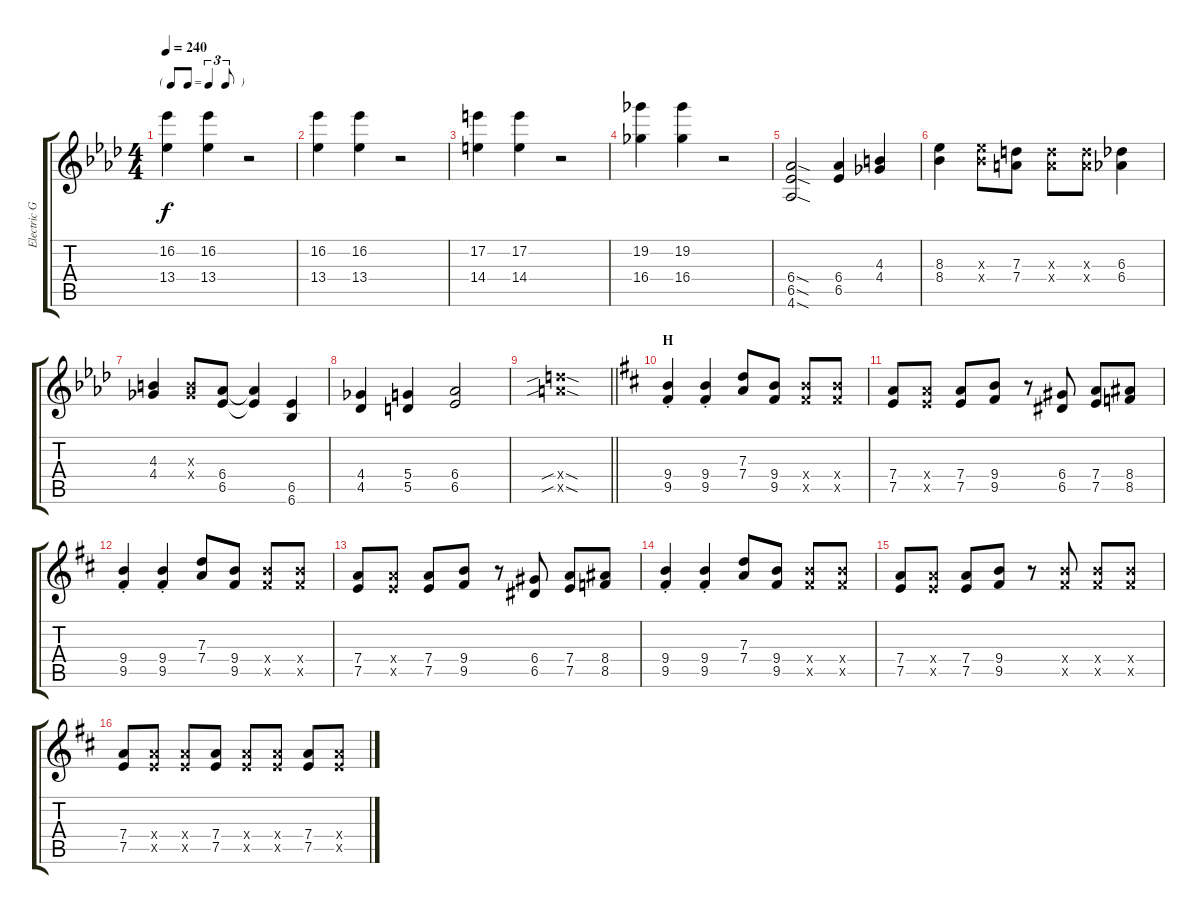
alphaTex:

\track ("Electric Guitar II" "Electric G") {instrument distortionguitar}
\staff {score tabs}
\tuning (E4 B3 G3 D3 A2 E2) {hide}
\ts (4 4)
\tf triplet8th
\tempo 240
\clef g2
\ks ab
(16.2 13.4).4{dy f} (16.2 13.4).4 r.2 |
(16.2 13.4).4 (16.2 13.4).4 r.2 |
(17.2 14.4).4 (17.2 14.4).4 r.2 |
(19.2 16.4).4 (19.2 16.4).4 r.2 |
(6.4{sod} 6.5{sod} 4.6{sod}).2 (6.4 6.5).4 (4.3 4.4).4 |
(8.3 8.4).4 (8.3{x} 8.4{x}).8 (7.3 7.4).8 (7.3{x} 7.4{x}).8 (7.3{x} 7.4{x}).8 (6.3 6.4).4 |
(4.3 4.4).4 (4.3{x} 4.4{x}).8 (6.4 6.5).8 (6.4{t} 6.5{t}).4 (6.5 6.6).4 |
(4.4 4.5).4 (5.4 5.5).4 (6.4 6.5).2 |
\barLineRight lightlight
(12.4{sib sod x} 12.5{sib sod x}).1 |
\section ("" "H")
\ks d
(9.4{st} 9.5{st}).4 (9.4{st} 9.5{st}).4 (7.3 7.4).8 (9.4 9.5).8 (9.4{x} 9.5{x}).8 (9.4{x} 9.5{x}).8 |
(7.4 7.5).8 (7.4{x} 7.5{x}).8 (7.4 7.5).8 (9.4 9.5).8 r.8 (6.4 6.5).8 (7.4 7.5).8 (8.4 8.5).8 |
(9.4{st} 9.5{st}).4 (9.4{st} 9.5{st}).4 (7.3 7.4).8 (9.4 9.5).8 (9.4{x} 9.5{x}).8 (9.4{x} 9.5{x}).8 |
(7.4 7.5).8 (7.4{x} 7.5{x}).8 (7.4 7.5).8 (9.4 9.5).8 r.8 (6.4 6.5).8 (7.4 7.5).8 (8.4 8.5).8 |
(9.4{st} 9.5{st}).4 (9.4{st} 9.5{st}).4 (7.3 7.4).8 (9.4 9.5).8 (9.4{x} 9.5{x}).8 (9.4{x} 9.5{x}).8 |
(7.4 7.5).8 (7.4{x} 7.5{x}).8 (7.4 7.5).8 (9.4 9.5).8 r.8 (9.4{x} 9.5{x}).8 (9.4{x} 9.5{x}).8 (9.4{x} 9.5{x}).8 |
(7.4 7.5).8 (7.4{x} 7.5{x}).8 (7.4{x} 7.5{x}).8 (7.4 7.5).8 (7.4{x} 7.5{x}).8 (7.4{x} 7.5{x}).8 (7.4 7.5).8 (7.4{x} 7.5{x}).8
